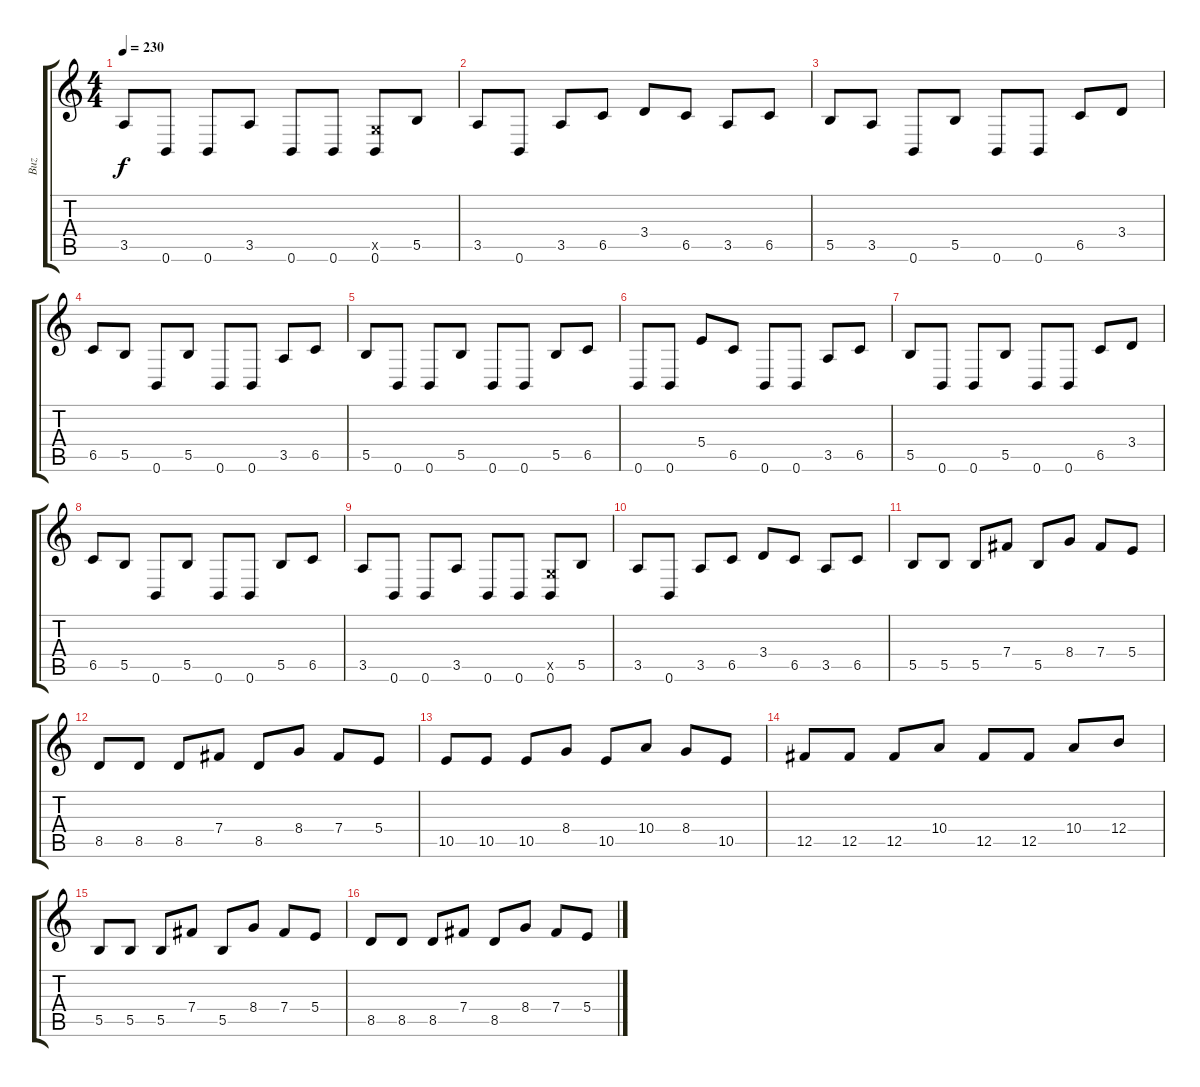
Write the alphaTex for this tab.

\track ("Buz" "Buz") {instrument distortionguitar}
\staff {score tabs}
\tuning (Db4 Ab3 E3 B2 Gb2 B1) {hide}
\ts (4 4)
\tempo 230
\clef g2
\ks c
3.5.8{dy f} 0.6.8 0.6.8 3.5.8 0.6.8 0.6.8 (1.5{x} 0.6).8 5.5.8 |
3.5.8 0.6.8 3.5.8 6.5.8 3.4.8 6.5.8 3.5.8 6.5.8 |
5.5.8 3.5.8 0.6.8 5.5.8 0.6.8 0.6.8 6.5.8 3.4.8 |
6.5.8 5.5.8 0.6.8 5.5.8 0.6.8 0.6.8 3.5.8 6.5.8 |
5.5.8 0.6.8 0.6.8 5.5.8 0.6.8 0.6.8 5.5.8 6.5.8 |
0.6.8 0.6.8 5.4.8 6.5.8 0.6.8 0.6.8 3.5.8 6.5.8 |
5.5.8 0.6.8 0.6.8 5.5.8 0.6.8 0.6.8 6.5.8 3.4.8 |
6.5.8 5.5.8 0.6.8 5.5.8 0.6.8 0.6.8 5.5.8 6.5.8 |
3.5.8 0.6.8 0.6.8 3.5.8 0.6.8 0.6.8 (1.5{x} 0.6).8 5.5.8 |
3.5.8 0.6.8 3.5.8 6.5.8 3.4.8 6.5.8 3.5.8 6.5.8 |
5.5.8 5.5.8 5.5.8 7.4.8 5.5.8 8.4.8 7.4.8 5.4.8 |
8.5.8 8.5.8 8.5.8 7.4.8 8.5.8 8.4.8 7.4.8 5.4.8 |
10.5.8 10.5.8 10.5.8 8.4.8 10.5.8 10.4.8 8.4.8 10.5.8 |
12.5.8 12.5.8 12.5.8 10.4.8 12.5.8 12.5.8 10.4.8 12.4.8 |
5.5.8 5.5.8 5.5.8 7.4.8 5.5.8 8.4.8 7.4.8 5.4.8 |
8.5.8 8.5.8 8.5.8 7.4.8 8.5.8 8.4.8 7.4.8 5.4.8
